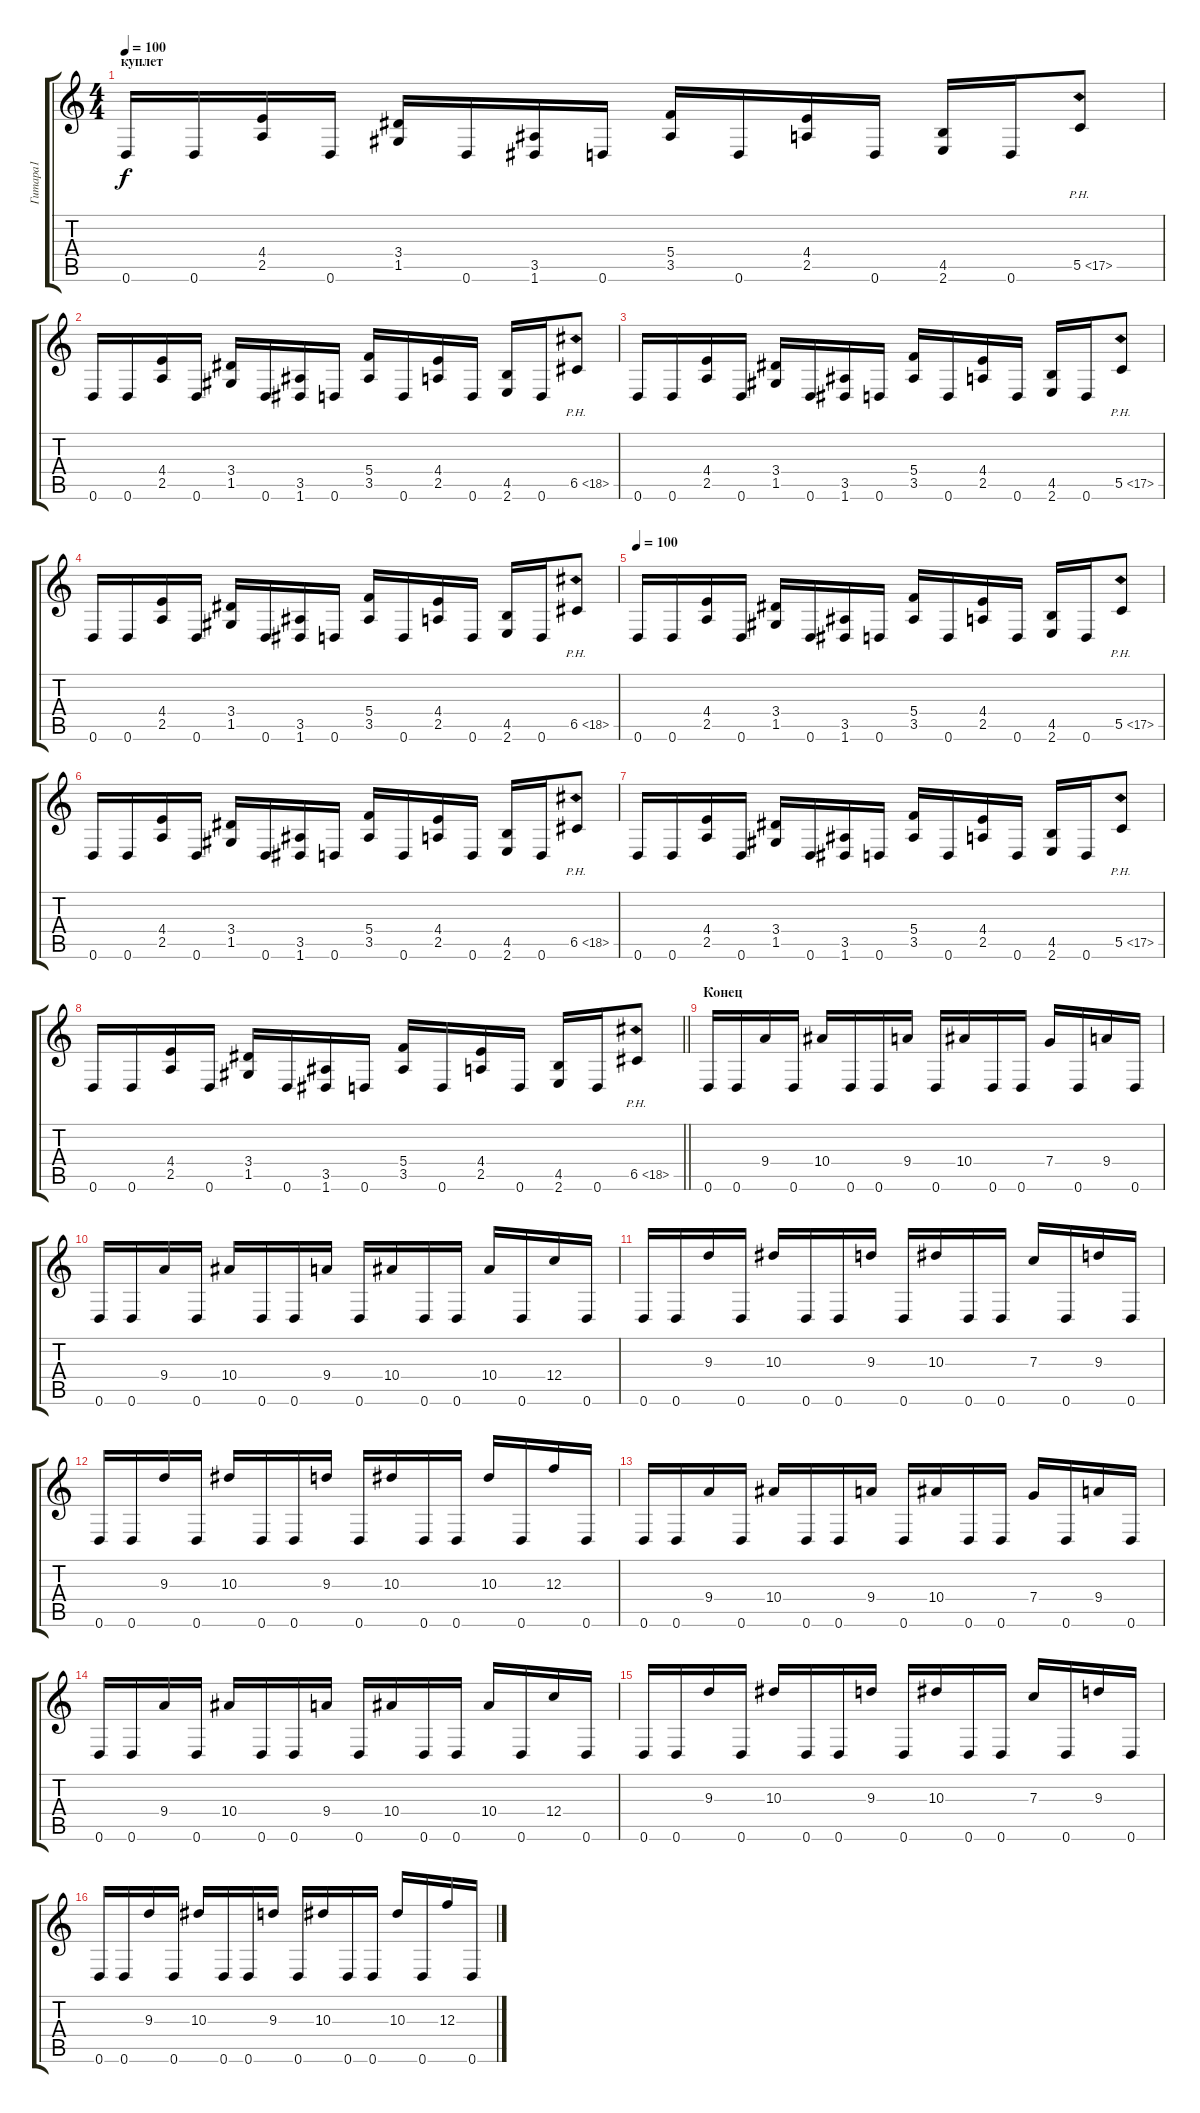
\track ("Гитара1" "Гитара1") {instrument distortionguitar}
\staff {score tabs}
\tuning (D4 A3 F3 C3 G2 D2) {hide}
\ts (4 4)
\section ("" "куплет ")
\tempo 100
\clef g2
\ks c
0.6.16{dy f} 0.6.16 (4.4 2.5).16 0.6.16 (3.4 1.5).16 0.6.16 (3.5 1.6).16 0.6.16 (5.4 3.5).16 0.6.16 (4.4 2.5).16 0.6.16 (4.5 2.6).16 0.6.16 5.5{ph 12}.8 |
0.6.16 0.6.16 (4.4 2.5).16 0.6.16 (3.4 1.5).16 0.6.16 (3.5 1.6).16 0.6.16 (5.4 3.5).16 0.6.16 (4.4 2.5).16 0.6.16 (4.5 2.6).16 0.6.16 6.5{ph 12}.8 |
0.6.16 0.6.16 (4.4 2.5).16 0.6.16 (3.4 1.5).16 0.6.16 (3.5 1.6).16 0.6.16 (5.4 3.5).16 0.6.16 (4.4 2.5).16 0.6.16 (4.5 2.6).16 0.6.16 5.5{ph 12}.8 |
0.6.16 0.6.16 (4.4 2.5).16 0.6.16 (3.4 1.5).16 0.6.16 (3.5 1.6).16 0.6.16 (5.4 3.5).16 0.6.16 (4.4 2.5).16 0.6.16 (4.5 2.6).16 0.6.16 6.5{ph 12}.8 |
\tempo 100
0.6.16 0.6.16 (4.4 2.5).16 0.6.16 (3.4 1.5).16 0.6.16 (3.5 1.6).16 0.6.16 (5.4 3.5).16 0.6.16 (4.4 2.5).16 0.6.16 (4.5 2.6).16 0.6.16 5.5{ph 12}.8 |
0.6.16 0.6.16 (4.4 2.5).16 0.6.16 (3.4 1.5).16 0.6.16 (3.5 1.6).16 0.6.16 (5.4 3.5).16 0.6.16 (4.4 2.5).16 0.6.16 (4.5 2.6).16 0.6.16 6.5{ph 12}.8 |
0.6.16 0.6.16 (4.4 2.5).16 0.6.16 (3.4 1.5).16 0.6.16 (3.5 1.6).16 0.6.16 (5.4 3.5).16 0.6.16 (4.4 2.5).16 0.6.16 (4.5 2.6).16 0.6.16 5.5{ph 12}.8 |
\barLineRight lightlight
0.6.16 0.6.16 (4.4 2.5).16 0.6.16 (3.4 1.5).16 0.6.16 (3.5 1.6).16 0.6.16 (5.4 3.5).16 0.6.16 (4.4 2.5).16 0.6.16 (4.5 2.6).16 0.6.16 6.5{ph 12}.8 |
\section ("" "Конец")
0.6.16 0.6.16 9.4.16 0.6.16 10.4.16 0.6.16 0.6.16 9.4.16 0.6.16 10.4.16 0.6.16 0.6.16 7.4.16 0.6.16 9.4.16 0.6.16 |
0.6.16 0.6.16 9.4.16 0.6.16 10.4.16 0.6.16 0.6.16 9.4.16 0.6.16 10.4.16 0.6.16 0.6.16 10.4.16 0.6.16 12.4.16 0.6.16 |
0.6.16 0.6.16 9.3.16 0.6.16 10.3.16 0.6.16 0.6.16 9.3.16 0.6.16 10.3.16 0.6.16 0.6.16 7.3.16 0.6.16 9.3.16 0.6.16 |
0.6.16 0.6.16 9.3.16 0.6.16 10.3.16 0.6.16 0.6.16 9.3.16 0.6.16 10.3.16 0.6.16 0.6.16 10.3.16 0.6.16 12.3.16 0.6.16 |
0.6.16 0.6.16 9.4.16 0.6.16 10.4.16 0.6.16 0.6.16 9.4.16 0.6.16 10.4.16 0.6.16 0.6.16 7.4.16 0.6.16 9.4.16 0.6.16 |
0.6.16 0.6.16 9.4.16 0.6.16 10.4.16 0.6.16 0.6.16 9.4.16 0.6.16 10.4.16 0.6.16 0.6.16 10.4.16 0.6.16 12.4.16 0.6.16 |
0.6.16 0.6.16 9.3.16 0.6.16 10.3.16 0.6.16 0.6.16 9.3.16 0.6.16 10.3.16 0.6.16 0.6.16 7.3.16 0.6.16 9.3.16 0.6.16 |
0.6.16 0.6.16 9.3.16 0.6.16 10.3.16 0.6.16 0.6.16 9.3.16 0.6.16 10.3.16 0.6.16 0.6.16 10.3.16 0.6.16 12.3.16 0.6.16
